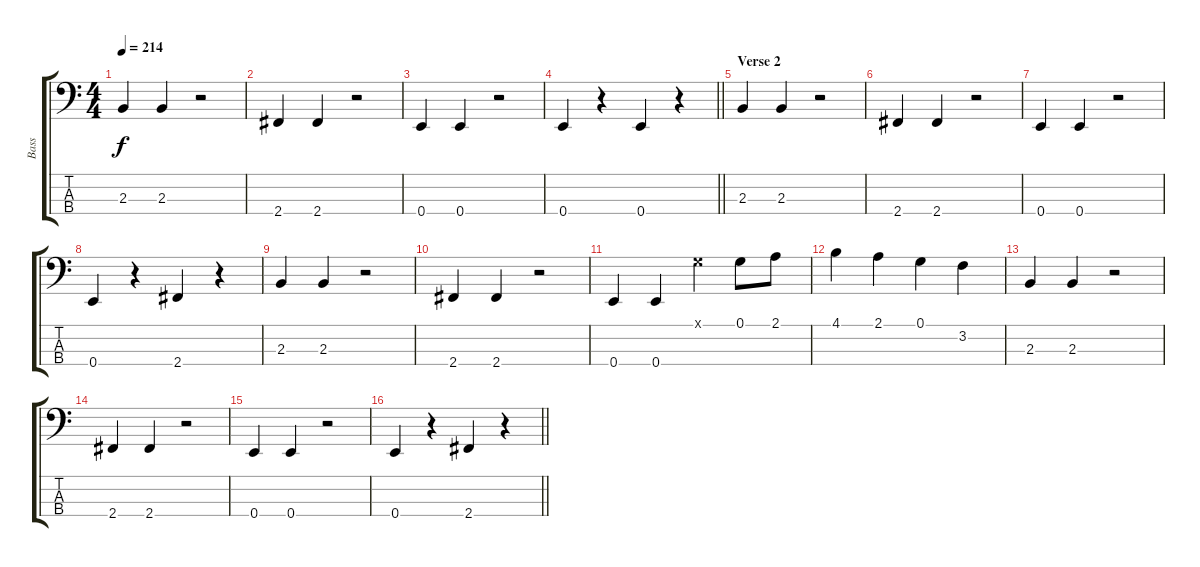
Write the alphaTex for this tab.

\track ("Bass" "Bass") {instrument electricbassfinger}
\staff {score tabs}
\tuning (G2 D2 A1 E1) {hide}
\ts (4 4)
\tempo 214
\clef f4
\ks c
2.3.4{dy f} 2.3.4 r.2 |
2.4.4 2.4.4 r.2 |
0.4.4 0.4.4 r.2 |
\barLineRight lightlight
0.4.4 r.4 0.4.4 r.4 |
\section ("" "Verse 2")
2.3.4 2.3.4 r.2 |
2.4.4 2.4.4 r.2 |
0.4.4 0.4.4 r.2 |
0.4.4 r.4 2.4.4 r.4 |
2.3.4 2.3.4 r.2 |
2.4.4 2.4.4 r.2 |
0.4.4 0.4.4 0.1{x}.4 0.1.8 2.1.8 |
4.1.4 2.1.4 0.1.4 3.2.4 |
2.3.4 2.3.4 r.2 |
2.4.4 2.4.4 r.2 |
0.4.4 0.4.4 r.2 |
\barLineRight lightlight
0.4.4 r.4 2.4.4 r.4
